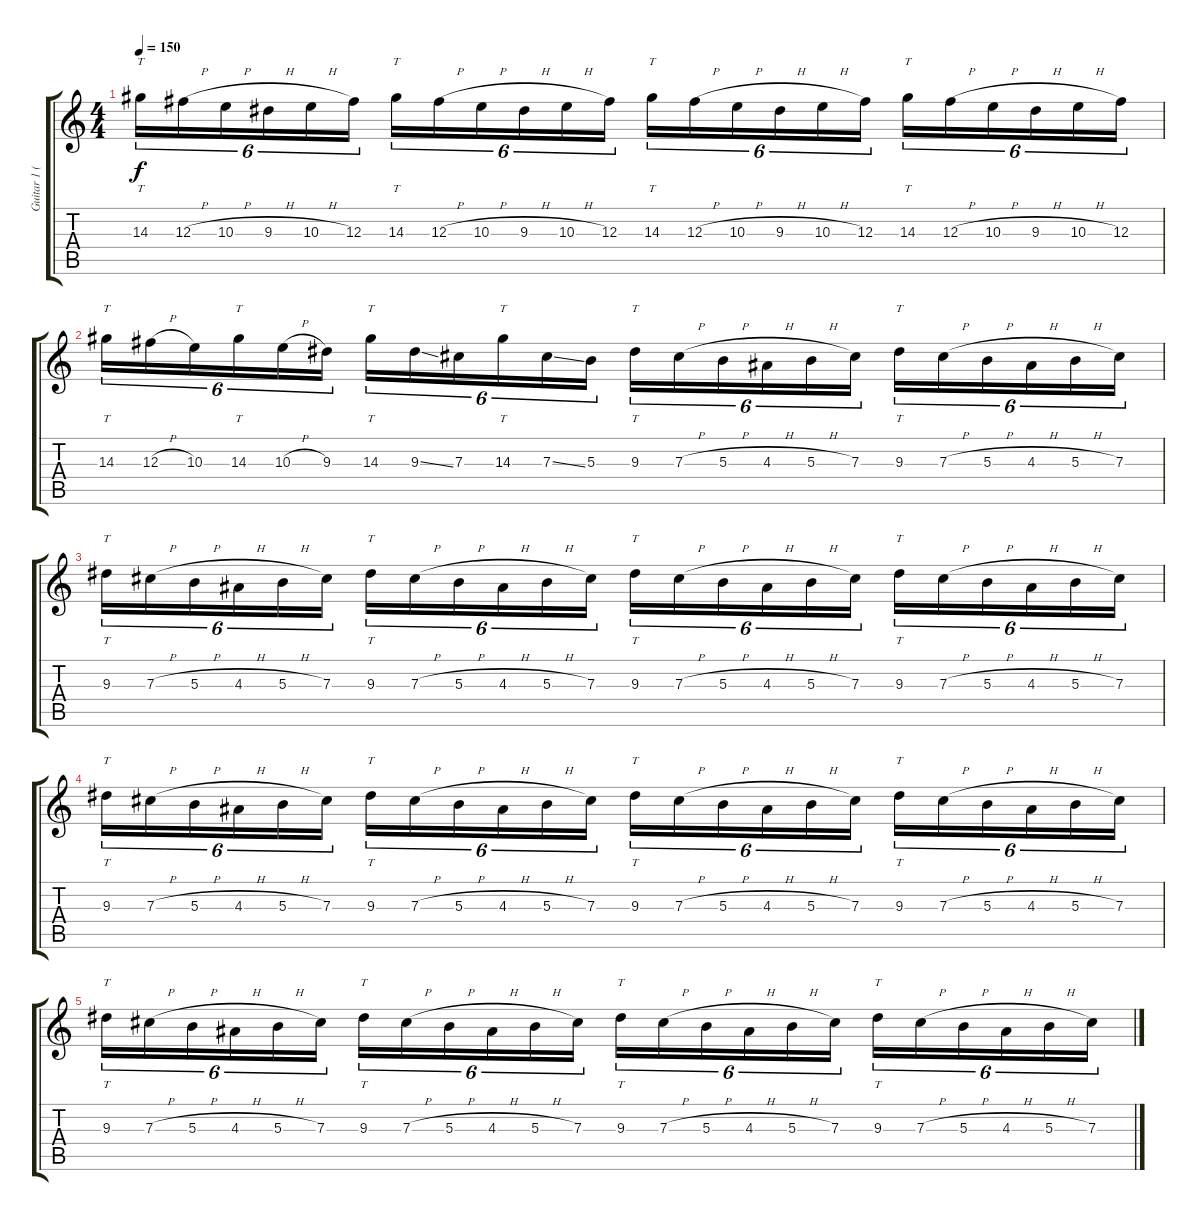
\track ("Guitar 1 (SheJa)" "Guitar 1 (") {instrument distortionguitar}
\staff {score tabs}
\tuning (Eb4 Bb3 Gb3 Db3 Ab2 Eb2) {hide}
\ts (4 4)
\tempo 150
\clef g2
\ks c
14.3.16{tt tu (6 4) dy f} 12.3{h}.16{tu (6 4)} 10.3{h}.16{tu (6 4)} 9.3{h}.16{tu (6 4)} 10.3{h}.16{tu (6 4)} 12.3.16{tu (6 4)} 14.3.16{tt tu (6 4)} 12.3{h}.16{tu (6 4)} 10.3{h}.16{tu (6 4)} 9.3{h}.16{tu (6 4)} 10.3{h}.16{tu (6 4)} 12.3.16{tu (6 4)} 14.3.16{tt tu (6 4)} 12.3{h}.16{tu (6 4)} 10.3{h}.16{tu (6 4)} 9.3{h}.16{tu (6 4)} 10.3{h}.16{tu (6 4)} 12.3.16{tu (6 4)} 14.3.16{tt tu (6 4)} 12.3{h}.16{tu (6 4)} 10.3{h}.16{tu (6 4)} 9.3{h}.16{tu (6 4)} 10.3{h}.16{tu (6 4)} 12.3.16{tu (6 4)} |
14.3.16{tt tu (6 4)} 12.3{h}.16{tu (6 4)} 10.3.16{tu (6 4)} 14.3.16{tt tu (6 4)} 10.3{h}.16{tu (6 4)} 9.3.16{tu (6 4)} 14.3.16{tt tu (6 4)} 9.3{ss}.16{tu (6 4)} 7.3.16{tu (6 4)} 14.3.16{tt tu (6 4)} 7.3{ss}.16{tu (6 4)} 5.3.16{tu (6 4)} 9.3.16{tt tu (6 4)} 7.3{h}.16{tu (6 4)} 5.3{h}.16{tu (6 4)} 4.3{h}.16{tu (6 4)} 5.3{h}.16{tu (6 4)} 7.3.16{tu (6 4)} 9.3.16{tt tu (6 4)} 7.3{h}.16{tu (6 4)} 5.3{h}.16{tu (6 4)} 4.3{h}.16{tu (6 4)} 5.3{h}.16{tu (6 4)} 7.3.16{tu (6 4)} |
9.3.16{tt tu (6 4)} 7.3{h}.16{tu (6 4)} 5.3{h}.16{tu (6 4)} 4.3{h}.16{tu (6 4)} 5.3{h}.16{tu (6 4)} 7.3.16{tu (6 4)} 9.3.16{tt tu (6 4)} 7.3{h}.16{tu (6 4)} 5.3{h}.16{tu (6 4)} 4.3{h}.16{tu (6 4)} 5.3{h}.16{tu (6 4)} 7.3.16{tu (6 4)} 9.3.16{tt tu (6 4)} 7.3{h}.16{tu (6 4)} 5.3{h}.16{tu (6 4)} 4.3{h}.16{tu (6 4)} 5.3{h}.16{tu (6 4)} 7.3.16{tu (6 4)} 9.3.16{tt tu (6 4)} 7.3{h}.16{tu (6 4)} 5.3{h}.16{tu (6 4)} 4.3{h}.16{tu (6 4)} 5.3{h}.16{tu (6 4)} 7.3.16{tu (6 4)} |
9.3.16{tt tu (6 4)} 7.3{h}.16{tu (6 4)} 5.3{h}.16{tu (6 4)} 4.3{h}.16{tu (6 4)} 5.3{h}.16{tu (6 4)} 7.3.16{tu (6 4)} 9.3.16{tt tu (6 4)} 7.3{h}.16{tu (6 4)} 5.3{h}.16{tu (6 4)} 4.3{h}.16{tu (6 4)} 5.3{h}.16{tu (6 4)} 7.3.16{tu (6 4)} 9.3.16{tt tu (6 4)} 7.3{h}.16{tu (6 4)} 5.3{h}.16{tu (6 4)} 4.3{h}.16{tu (6 4)} 5.3{h}.16{tu (6 4)} 7.3.16{tu (6 4)} 9.3.16{tt tu (6 4)} 7.3{h}.16{tu (6 4)} 5.3{h}.16{tu (6 4)} 4.3{h}.16{tu (6 4)} 5.3{h}.16{tu (6 4)} 7.3.16{tu (6 4)} |
9.3.16{tt tu (6 4)} 7.3{h}.16{tu (6 4)} 5.3{h}.16{tu (6 4)} 4.3{h}.16{tu (6 4)} 5.3{h}.16{tu (6 4)} 7.3.16{tu (6 4)} 9.3.16{tt tu (6 4)} 7.3{h}.16{tu (6 4)} 5.3{h}.16{tu (6 4)} 4.3{h}.16{tu (6 4)} 5.3{h}.16{tu (6 4)} 7.3.16{tu (6 4)} 9.3.16{tt tu (6 4)} 7.3{h}.16{tu (6 4)} 5.3{h}.16{tu (6 4)} 4.3{h}.16{tu (6 4)} 5.3{h}.16{tu (6 4)} 7.3.16{tu (6 4)} 9.3.16{tt tu (6 4)} 7.3{h}.16{tu (6 4)} 5.3{h}.16{tu (6 4)} 4.3{h}.16{tu (6 4)} 5.3{h}.16{tu (6 4)} 7.3.16{tu (6 4)}
